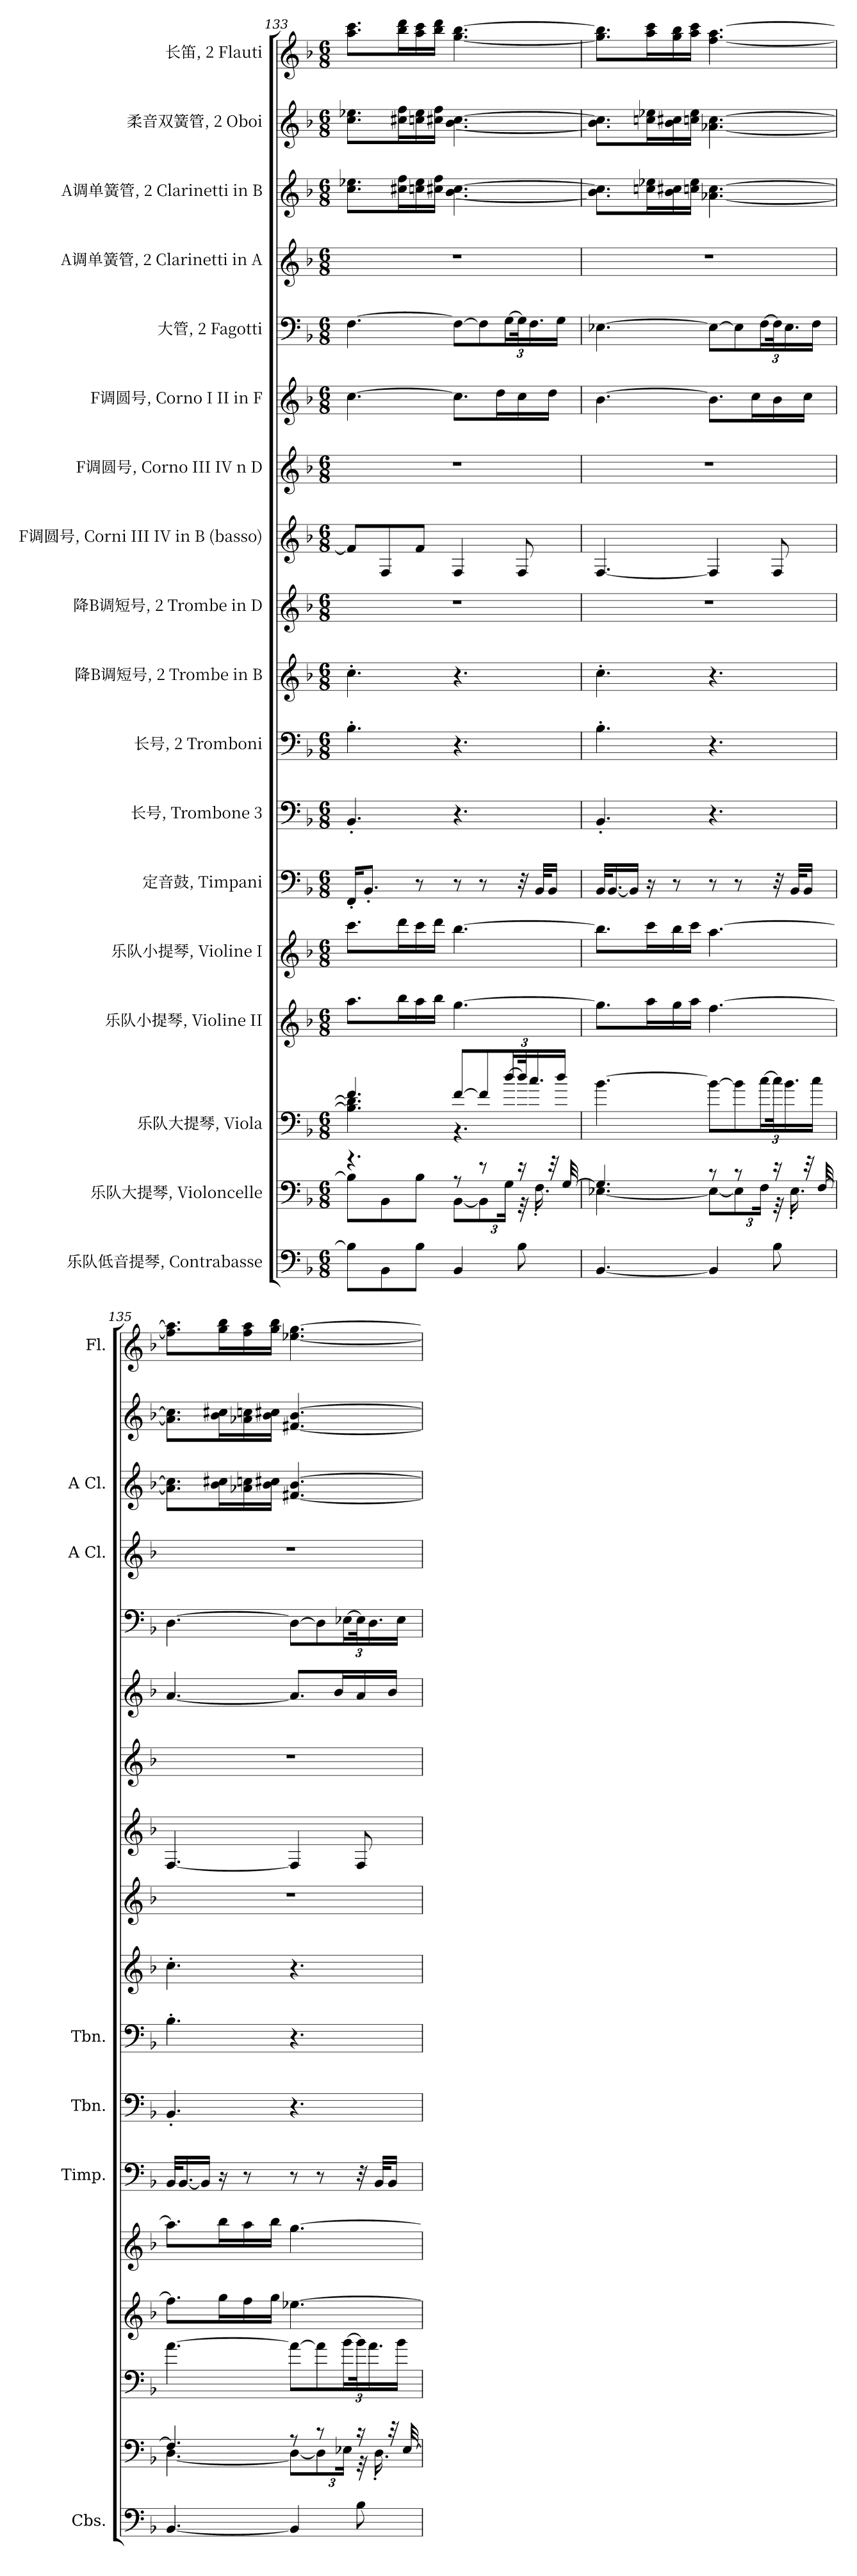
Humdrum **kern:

**kern	**kern	**kern	**kern	**kern	**kern	**kern	**kern	**kern	**kern	**kern	**kern	**kern	**kern	**kern	**kern	**kern	**kern
*part18	*part17	*part16	*part15	*part14	*part13	*part12	*part11	*part10	*part9	*part8	*part7	*part6	*part5	*part4	*part3	*part2	*part1
*staff18	*staff17	*staff16	*staff15	*staff14	*staff13	*staff12	*staff11	*staff10	*staff9	*staff8	*staff7	*staff6	*staff5	*staff4	*staff3	*staff2	*staff1
*I"乐队低音提琴, Contrabasse	*I"乐队大提琴, Violoncelle	*I"乐队大提琴, Viola	*I"乐队小提琴, Violine II	*I"乐队小提琴, Violine I	*I"定音鼓, Timpani	*I"长号, Trombone 3	*I"长号, 2 Tromboni	*I"降B调短号, 2 Trombe in B	*I"降B调短号, 2 Trombe in D	*I"F调圆号, Corni III IV in B (basso)	*I"F调圆号, Corno III IV n D	*I"F调圆号, Corno I II in F	*I"大管, 2 Fagotti	*I"A调单簧管, 2 Clarinetti in A	*I"A调单簧管, 2 Clarinetti in B	*I"柔音双簧管, 2 Oboi	*I"长笛, 2 Flauti
*I'Cbs.	*	*	*	*	*I'Timp.	*I'Tbn.	*I'Tbn.	*	*	*	*	*	*	*I'A Cl.	*I'A Cl.	*	*I'Fl.
!!LO:PB:g=z
*clefF4	*clefF4	*clefF4	*clefG2	*clefG2	*clefF4	*clefF4	*clefF4	*clefG2	*clefG2	*clefG2	*clefG2	*clefG2	*clefF4	*clefG2	*clefG2	*clefG2	*clefG2
*ITrd7c12	*	*	*	*	*	*	*	*ITrd1c2	*ITrd1c2	*ITrd4c7	*ITrd4c7	*ITrd4c7	*	*ITrd2c3	*ITrd2c3	*ITrd2c3	*
*k[b-]	*k[b-]	*k[b-]	*k[b-]	*k[b-]	*k[b-]	*k[b-]	*k[b-]	*k[b-e-a-]	*k[b-e-a-]	*k[b-e-]	*k[b-e-]	*k[b-e-]	*k[b-]	*k[f#c#]	*k[f#c#]	*k[f#c#]	*k[b-]
*M6/8	*M6/8	*M6/8	*M6/8	*M6/8	*M6/8	*M6/8	*M6/8	*M6/8	*M6/8	*M6/8	*M6/8	*M6/8	*M6/8	*M6/8	*M6/8	*M6/8	*M6/8
*MM94	*MM94	*MM94	*MM94	*MM94	*MM94	*MM94	*MM94	*MM94	*MM94	*MM94	*MM94	*MM94	*MM94	*MM94	*MM94	*MM94	*MM94
=133	=133	=133	=133	=133	=133	=133	=133	=133	=133	=133	=133	=133	=133	=133	=133	=133	=133
*	*^	*^	*	*	*	*	*	*	*	*	*	*	*	*	*	*	*
8BB-\L]	4.r	8B-\L]	4.f/	4.B-\] 4.d\]	8.aa\L	8.ccc\L	16FF'/KL	4.BB-'/	4.B-'\	4.b-'\	2.r	8B-/L]	2.r	[4.f\	[4.F\	2.r	8.a\ 8.ccn\L	8.a\ 8.ccn\L	8.aa\ 8.ccc\L
.	.	.	.	.	.	.	8.BB-'/J	.	.	.	.	.	.	.	.	.	.	.	.
8BBB-\	.	8BB-\	.	.	.	.	.	.	.	.	.	8BB-/	.	.	.	.	.	.	.
.	.	.	.	.	16bb-\L	16ddd\L	.	.	.	.	.	.	.	.	.	.	16a#X\ 16dd\L	16a#X\ 16dd\L	16bb-\ 16ddd\L
8BB-\J	.	8B-\J	.	.	16aa\	16ccc\	8r	.	.	.	.	8B-/J	.	.	.	.	16an\ 16cc\	16an\ 16cc\	16aa\ 16ccc\
.	.	.	.	.	16bb-\JJ	16ddd\JJ	.	.	.	.	.	.	.	.	.	.	16a#X\ 16dd\JJ	16a#X\ 16dd\JJ	16bb-\ 16ddd\JJ
*	*	*	*	*	*	*	*	*	*	*	*	*	*	*	*	*	*	*	*MM95
4BBB-/	8r	[8BB-\L	[8f/L	4.r	[4.gg\	[4.bb-\	8r	4.r	4.r	4.r	.	4BB-/	.	8.f\L]	8F\L_	.	[4.g\ [4.a#\	[4.g\ [4.a#\	[4.gg\ [4.bb-\
*	*	*Xbrackettup	*Xbrackettup	*	*	*	*	*	*	*	*	*	*	*	*Xbrackettup	*	*	*	*
.	8r	12BB-\]	12f/]	.	.	.	8r	.	.	.	.	.	.	.	12F\]	.	.	.	.
.	.	.	.	.	.	.	.	.	.	.	.	.	.	16g\L	.	.	.	.	.
.	.	24G\Jk	[24dd/L	.	.	.	.	.	.	.	.	.	.	.	[24G\L	.	.	.	.
8BB-\	16r	32r	48dd/K]	.	.	.	32r	.	.	.	.	8BB-/	.	16f\	48G\K]	.	.	.	.
.	.	.	24.cc/	.	.	.	.	.	.	.	.	.	.	.	24.F\	.	.	.	.
.	.	16.F'\	.	.	.	.	32BB-/KLL	.	.	.	.	.	.	.	.	.	.	.	.
.	32r	.	.	.	.	.	16BB-/JJ	.	.	.	.	.	.	16g\JJ	.	.	.	.	.
.	.	.	24dd/JJ	.	.	.	.	.	.	.	.	.	.	.	24G\JJ	.	.	.	.
.	[32G/	.	.	.	.	.	.	.	.	.	.	.	.	.	.	.	.	.	.
*	*	*	*v	*v	*	*	*	*	*	*	*	*	*	*	*	*	*	*	*
=134	=134	=134	=134	=134	=134	=134	=134	=134	=134	=134	=134	=134	=134	=134	=134	=134	=134	=134
*	*	*	*	*	*	*	*	*	*	*	*	*	*	*	*	*	*	*MM94
[4.BBB-/	4.G/]	[4.E-X\	[4.b-\	8.gg\L]	8.bb-\L]	32BB-/KLL	4.BB-'/	4.B-'\	4.b-'\	2.r	[4.BB-/	2.r	[4.e-\	[4.E-X\	2.r	8.g\] 8.a#\]L	8.g\] 8.a#\]L	8.gg\] 8.bb-\]L
.	.	.	.	.	.	[16.BB-/	.	.	.	.	.	.	.	.	.	.	.	.
.	.	.	.	.	.	16BB-/JJ]	.	.	.	.	.	.	.	.	.	.	.	.
.	.	.	.	16aa\L	16ccc\L	16r	.	.	.	.	.	.	.	.	.	16an\ 16ccn\L	16an\ 16ccn\L	16aa\ 16ccc\L
.	.	.	.	16gg\	16bb-\	8r	.	.	.	.	.	.	.	.	.	16g\ 16a#X\	16g\ 16a#X\	16gg\ 16bb-\
.	.	.	.	16aa\JJ	16ccc\JJ	.	.	.	.	.	.	.	.	.	.	16an\ 16cc\JJ	16an\ 16cc\JJ	16aa\ 16ccc\JJ
*	*	*	*	*	*	*	*	*	*	*	*	*	*	*	*	*	*	*MM95
4BBB-/]	8r	8E-\L_	8b-\L_	[4.ff\	[4.aa\	8r	4.r	4.r	4.r	.	4BB-/]	.	8.e-\L]	8E-\L_	.	[4.fn\ [4.a\	[4.fn\ [4.a\	[4.ff\ [4.aa\
.	8r	12E-\]	12b-\]	.	.	8r	.	.	.	.	.	.	.	12E-\]	.	.	.	.
.	.	.	.	.	.	.	.	.	.	.	.	.	16f\L	.	.	.	.	.
.	.	24F\Jk	[24cc\L	.	.	.	.	.	.	.	.	.	.	[24F\L	.	.	.	.
8BB-\	16r	32r	48cc\K]	.	.	32r	.	.	.	.	8BB-/	.	16e-\	48F\K]	.	.	.	.
.	.	.	24.b-\	.	.	.	.	.	.	.	.	.	.	24.E-\	.	.	.	.
.	.	16.E-'\	.	.	.	32BB-/KLL	.	.	.	.	.	.	.	.	.	.	.	.
.	32r	.	.	.	.	16BB-/JJ	.	.	.	.	.	.	16f\JJ	.	.	.	.	.
.	.	.	24cc\JJ	.	.	.	.	.	.	.	.	.	.	24F\JJ	.	.	.	.
.	[32F/	.	.	.	.	.	.	.	.	.	.	.	.	.	.	.	.	.
!!LO:PB:g=z
=135	=135	=135	=135	=135	=135	=135	=135	=135	=135	=135	=135	=135	=135	=135	=135	=135	=135	=135
*	*	*	*	*	*	*	*	*	*	*	*	*	*	*	*	*	*	*MM94
[4.BBB-/	4.F/]	[4.D\	[4.a\	8.ff\L]	8.aa\L]	32BB-/KLL	4.BB-'/	4.B-'\	4.b-'\	2.r	[4.BB-/	2.r	[4.d/	[4.D\	2.r	8.f\] 8.a\]L	8.f\] 8.a\]L	8.ff\] 8.aa\]L
.	.	.	.	.	.	[16.BB-/	.	.	.	.	.	.	.	.	.	.	.	.
.	.	.	.	.	.	16BB-/JJ]	.	.	.	.	.	.	.	.	.	.	.	.
.	.	.	.	16gg\L	16bb-\L	16r	.	.	.	.	.	.	.	.	.	16g\ 16a#X\L	16g\ 16a#X\L	16gg\ 16bb-\L
.	.	.	.	16ff\	16aa\	8r	.	.	.	.	.	.	.	.	.	16fn\ 16an\	16fn\ 16an\	16ff\ 16aa\
.	.	.	.	16gg\JJ	16bb-\JJ	.	.	.	.	.	.	.	.	.	.	16g\ 16a#X\JJ	16g\ 16a#X\JJ	16gg\ 16bb-\JJ
*	*	*	*	*	*	*	*	*	*	*	*	*	*	*	*	*	*	*MM95
4BBB-/]	8r	8D\L_	8a\L_	[4.ee-X\	[4.gg\	8r	4.r	4.r	4.r	.	4BB-/]	.	8.d/L]	8D\L_	.	[4.d#X/ [4.g/	[4.d#X/ [4.g/	[4.ee-X\ [4.gg\
.	8r	12D\]	12a\]	.	.	8r	.	.	.	.	.	.	.	12D\]	.	.	.	.
.	.	.	.	.	.	.	.	.	.	.	.	.	16e-/L	.	.	.	.	.
.	.	24E-X\Jk	[24b-\L	.	.	.	.	.	.	.	.	.	.	[24E-X\L	.	.	.	.
8BB-\	16r	32r	48b-\K]	.	.	32r	.	.	.	.	8BB-/	.	16d/	48E-\K]	.	.	.	.
.	.	.	24.a\	.	.	.	.	.	.	.	.	.	.	24.D\	.	.	.	.
.	.	16.D'\	.	.	.	32BB-/KLL	.	.	.	.	.	.	.	.	.	.	.	.
.	32r	.	.	.	.	16BB-/JJ	.	.	.	.	.	.	16e-/JJ	.	.	.	.	.
.	.	.	24b-\JJ	.	.	.	.	.	.	.	.	.	.	24E-\JJ	.	.	.	.
.	[32E-/	.	.	.	.	.	.	.	.	.	.	.	.	.	.	.	.	.
*	*v	*v	*	*	*	*	*	*	*	*	*	*	*	*	*	*	*	*
=	=	=	=	=	=	=	=	=	=	=	=	=	=	=	=	=	=
*-	*-	*-	*-	*-	*-	*-	*-	*-	*-	*-	*-	*-	*-	*-	*-	*-	*-
